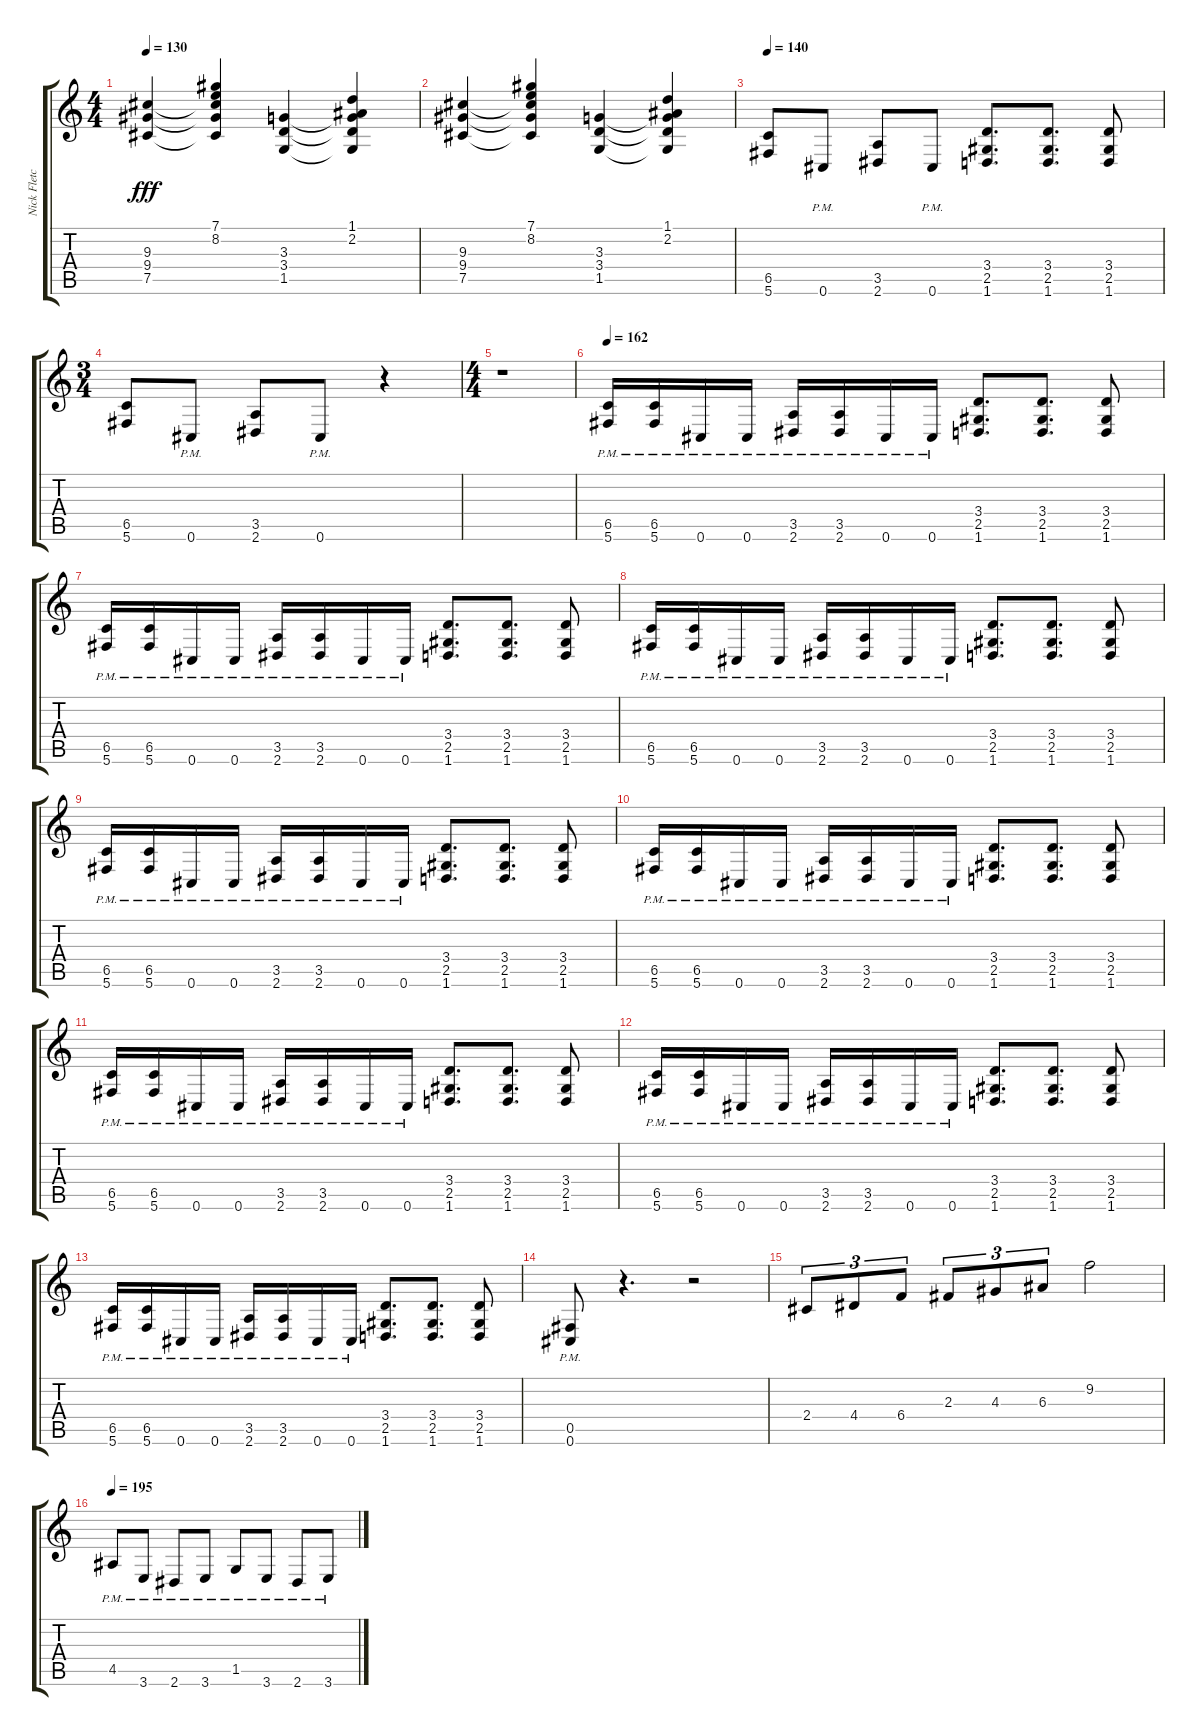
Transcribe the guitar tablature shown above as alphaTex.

\track ("Nick Fletcher" "Nick Fletc") {instrument distortionguitar}
\staff {score tabs}
\tuning (Db4 Ab3 E3 B2 Gb2 Db2) {hide}
\ts (4 4)
\tempo 130
\clef g2
\ks c
(9.3 9.4 7.5).4{dy fff} (7.1 8.2 9.3{t} 9.4{t} 7.5{t}).4 (3.3 3.4 1.5).4 (1.1 2.2 3.3{t} 3.4{t} 1.5{t}).4 |
(9.3 9.4 7.5).4 (7.1 8.2 9.3{t} 9.4{t} 7.5{t}).4 (3.3 3.4 1.5).4 (1.1 2.2 3.3{t} 3.4{t} 1.5{t}).4 |
\tempo 140
(6.5 5.6).8 0.6{pm}.8 (3.5 2.6).8 0.6{pm}.8 (3.4 2.5 1.6).8{d} (3.4 2.5 1.6).8{d} (3.4 2.5 1.6).8 |
\ts (3 4)
(6.5 5.6).8 0.6{pm}.8 (3.5 2.6).8 0.6{pm}.8 r.4 |
\ts (4 4)
r.1 |
\tempo 162
(6.5{pm} 5.6{pm}).16 (6.5{pm} 5.6{pm}).16 0.6{pm}.16 0.6{pm}.16 (3.5{pm} 2.6{pm}).16 (3.5{pm} 2.6{pm}).16 0.6{pm}.16 0.6{pm}.16 (3.4 2.5 1.6).8{d} (3.4 2.5 1.6).8{d} (3.4 2.5 1.6).8 |
(6.5{pm} 5.6{pm}).16 (6.5{pm} 5.6{pm}).16 0.6{pm}.16 0.6{pm}.16 (3.5{pm} 2.6{pm}).16 (3.5{pm} 2.6{pm}).16 0.6{pm}.16 0.6{pm}.16 (3.4 2.5 1.6).8{d} (3.4 2.5 1.6).8{d} (3.4 2.5 1.6).8 |
(6.5{pm} 5.6{pm}).16 (6.5{pm} 5.6{pm}).16 0.6{pm}.16 0.6{pm}.16 (3.5{pm} 2.6{pm}).16 (3.5{pm} 2.6{pm}).16 0.6{pm}.16 0.6{pm}.16 (3.4 2.5 1.6).8{d} (3.4 2.5 1.6).8{d} (3.4 2.5 1.6).8 |
(6.5{pm} 5.6{pm}).16 (6.5{pm} 5.6{pm}).16 0.6{pm}.16 0.6{pm}.16 (3.5{pm} 2.6{pm}).16 (3.5{pm} 2.6{pm}).16 0.6{pm}.16 0.6{pm}.16 (3.4 2.5 1.6).8{d} (3.4 2.5 1.6).8{d} (3.4 2.5 1.6).8 |
(6.5{pm} 5.6{pm}).16 (6.5{pm} 5.6{pm}).16 0.6{pm}.16 0.6{pm}.16 (3.5{pm} 2.6{pm}).16 (3.5{pm} 2.6{pm}).16 0.6{pm}.16 0.6{pm}.16 (3.4 2.5 1.6).8{d} (3.4 2.5 1.6).8{d} (3.4 2.5 1.6).8 |
(6.5{pm} 5.6{pm}).16 (6.5{pm} 5.6{pm}).16 0.6{pm}.16 0.6{pm}.16 (3.5{pm} 2.6{pm}).16 (3.5{pm} 2.6{pm}).16 0.6{pm}.16 0.6{pm}.16 (3.4 2.5 1.6).8{d} (3.4 2.5 1.6).8{d} (3.4 2.5 1.6).8 |
(6.5{pm} 5.6{pm}).16 (6.5{pm} 5.6{pm}).16 0.6{pm}.16 0.6{pm}.16 (3.5{pm} 2.6{pm}).16 (3.5{pm} 2.6{pm}).16 0.6{pm}.16 0.6{pm}.16 (3.4 2.5 1.6).8{d} (3.4 2.5 1.6).8{d} (3.4 2.5 1.6).8 |
(6.5{pm} 5.6{pm}).16 (6.5{pm} 5.6{pm}).16 0.6{pm}.16 0.6{pm}.16 (3.5{pm} 2.6{pm}).16 (3.5{pm} 2.6{pm}).16 0.6{pm}.16 0.6{pm}.16 (3.4 2.5 1.6).8{d} (3.4 2.5 1.6).8{d} (3.4 2.5 1.6).8 |
(0.5{pm} 0.6{pm}).8 r.4{d} r.2 |
2.4.8{tu (3 2)} 4.4.8{tu (3 2)} 6.4.8{tu (3 2)} 2.3.8{tu (3 2)} 4.3.8{tu (3 2)} 6.3.8{tu (3 2)} 9.2.2 |
\tempo 195
4.5{pm}.8 3.6{pm}.8 2.6{pm}.8 3.6{pm}.8 1.5{pm}.8 3.6{pm}.8 2.6{pm}.8 3.6{pm}.8
